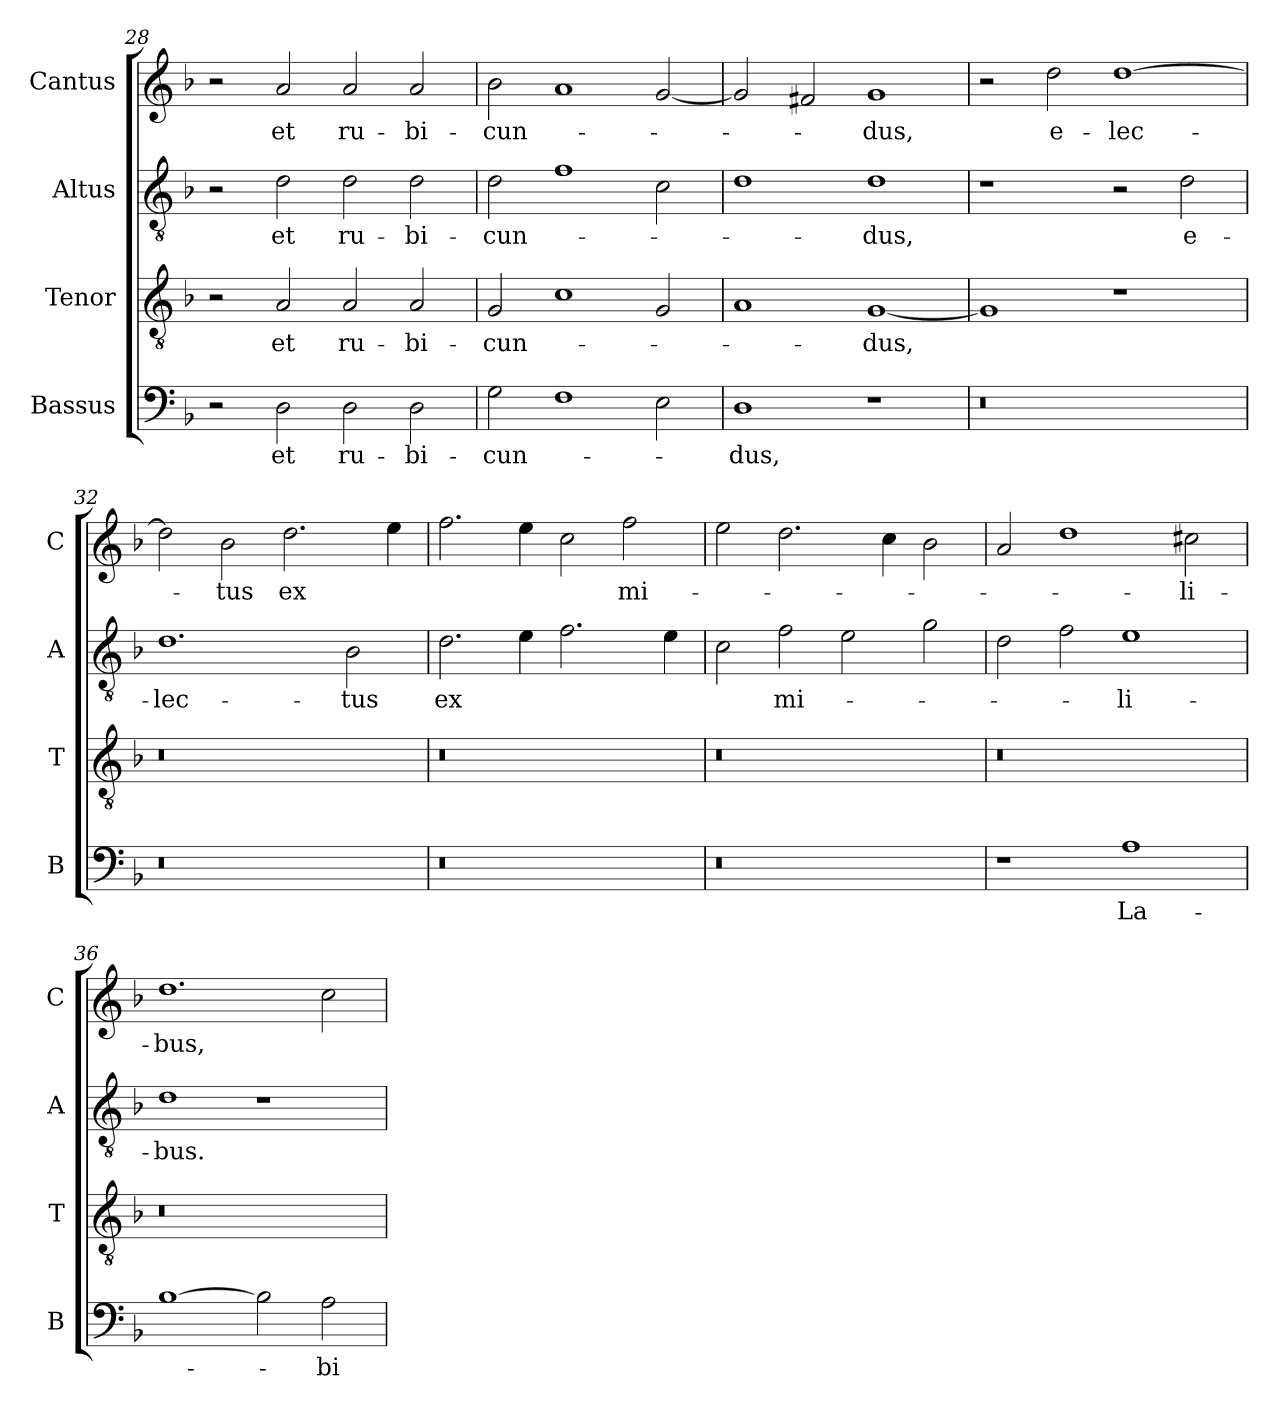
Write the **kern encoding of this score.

**kern	**text	**kern	**text	**kern	**text	**kern	**text
*part4	*part4	*part3	*part3	*part2	*part2	*part1	*part1
*staff4	*staff4	*staff3	*staff3	*staff2	*staff2	*staff1	*staff1
*I"Bassus	*	*I"Tenor	*	*I"Altus	*	*I"Cantus	*
*I'B	*	*I'T	*	*I'A	*	*I'C	*
*clefF4	*	*clefGv2	*	*clefGv2	*	*clefG2	*
*k[b-]	*	*k[b-]	*	*k[b-]	*	*k[b-]	*
*d:	*	*d:	*	*d:	*	*d:	*
=28	=28	=28	=28	=28	=28	=28	=28
2r	.	2r	.	2r	.	2r	.
2D\	et	2A/	et	2d\	et	2a/	et
2D\	ru-	2A/	ru-	2d\	ru-	2a/	ru-
2D\	-bi-	2A/	-bi-	2d\	-bi-	2a/	-bi-
=29	=29	=29	=29	=29	=29	=29	=29
2G\	-cun-	2G/	-cun-	2d\	-cun-	2b-\	-cun-
1F\	.	1c\	.	1f\	.	1a/	.
2E\	.	2G/	.	2c\	.	[2g/	.
=30	=30	=30	=30	=30	=30	=30	=30
1D\	-dus,	1A/	.	1d\	.	2g/]	.
.	.	.	.	.	.	2f#X/	.
1r	.	[1G/	-dus,	1d\	-dus,	1g/	-dus,
=31	=31	=31	=31	=31	=31	=31	=31
0r	.	1G/]	.	1r	.	2r	.
.	.	.	.	.	.	2dd\	e-
.	.	1r	.	2r	.	[1dd\	-lec-
.	.	.	.	2d\	e-	.	.
!!LO:LB:g=z
=32	=32	=32	=32	=32	=32	=32	=32
0r	.	0r	.	1.d\	-lec-	2dd\]	.
.	.	.	.	.	.	2b-\	-tus
.	.	.	.	.	.	2.dd\	ex
.	.	.	.	2B-\	-tus	.	.
.	.	.	.	.	.	4ee\	.
=33	=33	=33	=33	=33	=33	=33	=33
0r	.	0r	.	2.d\	ex	2.ff\	.
.	.	.	.	4e\	.	4ee\	.
.	.	.	.	2.f\	.	2cc\	.
.	.	.	.	.	.	2ff\	mi-
.	.	.	.	4e\	.	.	.
=34	=34	=34	=34	=34	=34	=34	=34
0r	.	0r	.	2c\	.	2ee\	.
.	.	.	.	2f\	mi-	2.dd\	.
.	.	.	.	2e\	.	.	.
.	.	.	.	.	.	4cc\	.
.	.	.	.	2g\	.	2b-\	.
=35	=35	=35	=35	=35	=35	=35	=35
1r	.	0r	.	2d\	.	2a/	.
.	.	.	.	2f\	.	1dd\	.
1A\	La-	.	.	1e\	-li-	.	.
.	.	.	.	.	.	2cc#X\	-li-
=36	=36	=36	=36	=36	=36	=36	=36
[1B-\	.	0r	.	1d\	-bus.	1.dd\	-bus,
2B-\]	.	.	.	1r	.	.	.
2A\	-bi-	.	.	.	.	2cc\	.
=	=	=	=	=	=	=	=
*-	*-	*-	*-	*-	*-	*-	*-
